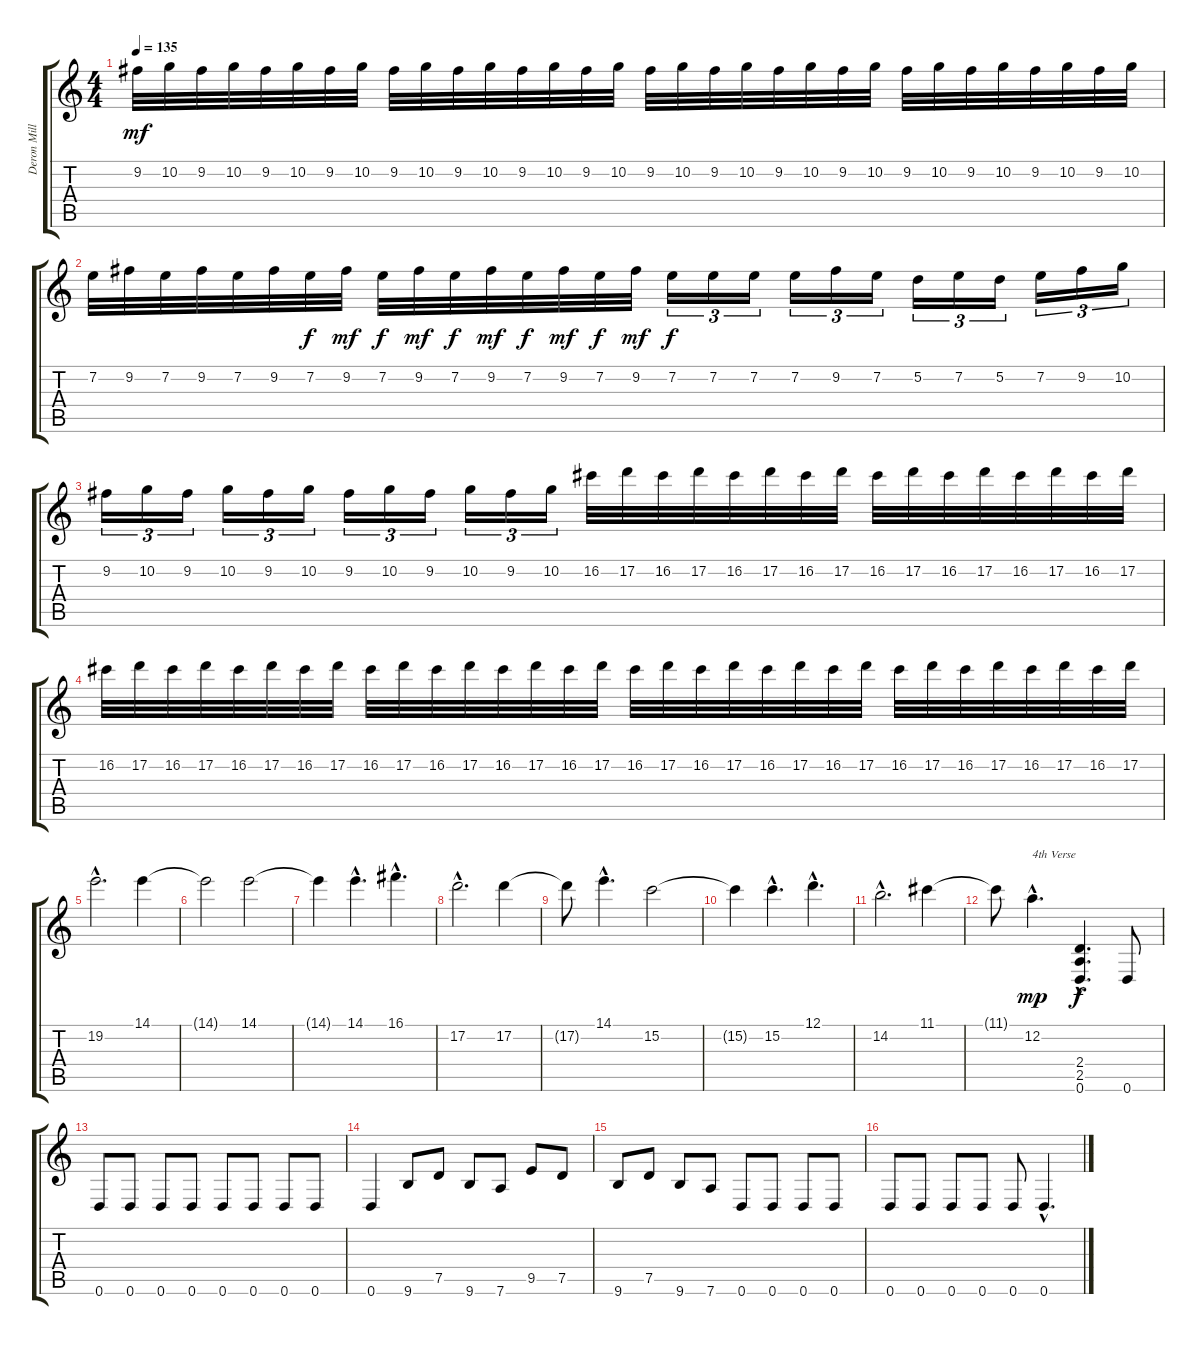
\track ("Deron Miller" "Deron Mill") {instrument distortionguitar}
\staff {score tabs}
\tuning (D4 A3 F3 C3 G2 D2) {hide}
\ts (4 4)
\tempo 135
\clef g2
\ks c
9.2.32{dy mf} 10.2.32 9.2.32 10.2.32 9.2.32 10.2.32 9.2.32 10.2.32 9.2.32 10.2.32 9.2.32 10.2.32 9.2.32 10.2.32 9.2.32 10.2.32 9.2.32 10.2.32 9.2.32 10.2.32 9.2.32 10.2.32 9.2.32 10.2.32 9.2.32 10.2.32 9.2.32 10.2.32 9.2.32 10.2.32 9.2.32 10.2.32 |
7.2.32 9.2.32 7.2.32 9.2.32 7.2.32 9.2.32 7.2.32{dy f} 9.2.32{dy mf} 7.2.32{dy f} 9.2.32{dy mf} 7.2.32{dy f} 9.2.32{dy mf} 7.2.32{dy f} 9.2.32{dy mf} 7.2.32{dy f} 9.2.32{dy mf} 7.2.16{tu (3 2) dy f} 7.2.16{tu (3 2)} 7.2.16{tu (3 2)} 7.2.16{tu (3 2)} 9.2.16{tu (3 2)} 7.2.16{tu (3 2)} 5.2.16{tu (3 2)} 7.2.16{tu (3 2)} 5.2.16{tu (3 2)} 7.2.16{tu (3 2)} 9.2.16{tu (3 2)} 10.2.16{tu (3 2)} |
9.2.16{tu (3 2)} 10.2.16{tu (3 2)} 9.2.16{tu (3 2)} 10.2.16{tu (3 2)} 9.2.16{tu (3 2)} 10.2.16{tu (3 2)} 9.2.16{tu (3 2)} 10.2.16{tu (3 2)} 9.2.16{tu (3 2)} 10.2.16{tu (3 2)} 9.2.16{tu (3 2)} 10.2.16{tu (3 2)} 16.2.32 17.2.32 16.2.32 17.2.32 16.2.32 17.2.32 16.2.32 17.2.32 16.2.32 17.2.32 16.2.32 17.2.32 16.2.32 17.2.32 16.2.32 17.2.32 |
16.2.32 17.2.32 16.2.32 17.2.32 16.2.32 17.2.32 16.2.32 17.2.32 16.2.32 17.2.32 16.2.32 17.2.32 16.2.32 17.2.32 16.2.32 17.2.32 16.2.32 17.2.32 16.2.32 17.2.32 16.2.32 17.2.32 16.2.32 17.2.32 16.2.32 17.2.32 16.2.32 17.2.32 16.2.32 17.2.32 16.2.32 17.2.32 |
19.2{hac}.2{d} 14.1.4 |
14.1{t}.2 14.1.2 |
14.1{t}.4 14.1{hac}.4{d} 16.1{hac}.4{d} |
17.2{hac}.2{d} 17.2.4 |
17.2{t}.8 14.1{hac}.4{d} 15.2.2 |
15.2{t}.4 15.2{hac}.4{d} 12.1{hac}.4{d} |
14.2{hac}.2{d} 11.1.4 |
11.1{t}.8 12.2{hac}.4{d txt "4th Verse" dy mp} (2.4{hac} 2.5{hac} 0.6{hac}).4{d dy f} 0.6.8 |
0.6.8 0.6.8 0.6.8 0.6.8 0.6.8 0.6.8 0.6.8 0.6.8 |
0.6.4 9.6.8 7.5.8 9.6.8 7.6.8 9.5.8 7.5.8 |
9.6.8 7.5.8 9.6.8 7.6.8 0.6.8 0.6.8 0.6.8 0.6.8 |
0.6.8 0.6.8 0.6.8 0.6.8 0.6.8 0.6{hac}.4{d}
